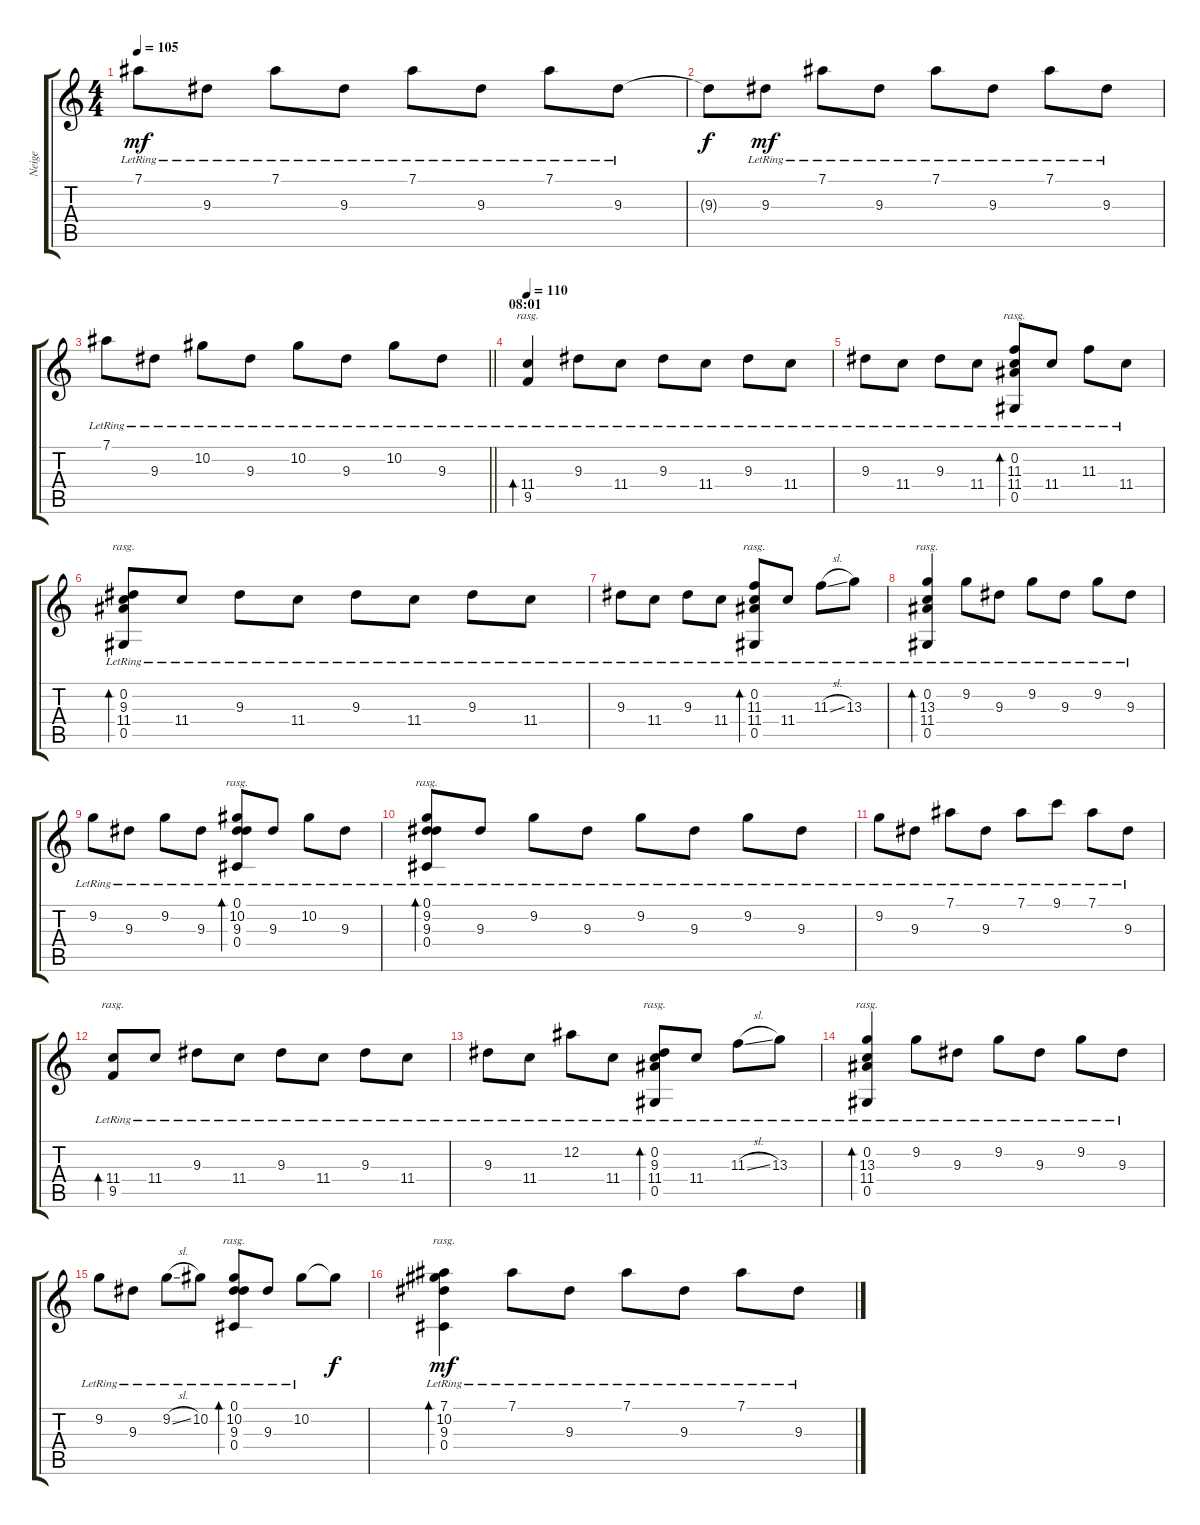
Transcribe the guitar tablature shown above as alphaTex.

\track ("Neige" "Neige") {instrument electricguitarjazz}
\staff {score tabs}
\tuning (Eb4 Bb3 Gb3 Db3 Ab2 Eb2) {hide}
\ts (4 4)
\tempo 105
\clef g2
\ks c
7.1{lr}.8{dy mf} 9.3{lr}.8 7.1{lr}.8 9.3{lr}.8 7.1{lr}.8 9.3{lr}.8 7.1{lr}.8 9.3{lr}.8 |
9.3{t}.8{dy f} 9.3{lr}.8{dy mf} 7.1{lr}.8 9.3{lr}.8 7.1{lr}.8 9.3{lr}.8 7.1{lr}.8 9.3{lr}.8 |
\barLineRight lightlight
7.1{lr}.8 9.3{lr}.8 10.2{lr}.8 9.3{lr}.8 10.2{lr}.8 9.3{lr}.8 10.2{lr}.8 9.3{lr}.8 |
\section ("" "08:01")
\tempo 110
(11.4{lr} 9.5).4{bd 60 rasg ii} 9.3{lr}.8 11.4{lr}.8 9.3{lr}.8 11.4{lr}.8 9.3{lr}.8 11.4{lr}.8 |
9.3{lr}.8 11.4{lr}.8 9.3{lr}.8 11.4{lr}.8 (0.2{lr} 11.3{lr} 11.4{lr} 0.5{lr}).8{bd 120 rasg ii} 11.4{lr}.8 11.3{lr}.8 11.4{lr}.8 |
(0.2{lr} 9.3{lr} 11.4{lr} 0.5{lr}).8{bd 120 rasg ii} 11.4{lr}.8 9.3{lr}.8 11.4{lr}.8 9.3{lr}.8 11.4{lr}.8 9.3{lr}.8 11.4{lr}.8 |
9.3{lr}.8 11.4{lr}.8 9.3{lr}.8 11.4{lr}.8 (0.2{lr} 11.3{lr} 11.4{lr} 0.5{lr}).8{bd 120 rasg ii} 11.4{lr}.8 11.3{sl lr}.8 13.3{lr}.8 |
(0.2{lr} 13.3{lr} 11.4{lr} 0.5{lr}).4{bd 120 rasg ii} 9.2{lr}.8 9.3{lr}.8 9.2{lr}.8 9.3{lr}.8 9.2{lr}.8 9.3{lr}.8 |
9.2{lr}.8 9.3{lr}.8 9.2{lr}.8 9.3{lr}.8 (0.1{lr} 10.2{lr} 9.3{lr} 0.4{lr}).8{bd 120 rasg ii} 9.3{lr}.8 10.2{lr}.8 9.3{lr}.8 |
(0.1{lr} 9.2{lr} 9.3{lr} 0.4{lr}).8{bd 120 rasg ii} 9.3{lr}.8 9.2{lr}.8 9.3{lr}.8 9.2{lr}.8 9.3{lr}.8 9.2{lr}.8 9.3{lr}.8 |
9.2{lr}.8 9.3{lr}.8 7.1{lr}.8 9.3{lr}.8 7.1{lr}.8 9.1{lr}.8 7.1{lr}.8 9.3{lr}.8 |
(11.4{lr} 9.5{lr}).8{bd 60 rasg ii} 11.4{lr}.8 9.3{lr}.8 11.4{lr}.8 9.3{lr}.8 11.4{lr}.8 9.3{lr}.8 11.4{lr}.8 |
9.3{lr}.8 11.4{lr}.8 12.2{lr}.8 11.4{lr}.8 (0.2{lr} 9.3{lr} 11.4{lr} 0.5{lr}).8{bd 120 rasg ii} 11.4{lr}.8 11.3{sl lr}.8 13.3{lr}.8 |
(0.2{lr} 13.3{lr} 11.4{lr} 0.5{lr}).4{bd 120 rasg ii} 9.2{lr}.8 9.3{lr}.8 9.2{lr}.8 9.3{lr}.8 9.2{lr}.8 9.3{lr}.8 |
9.2{lr}.8 9.3{lr}.8 9.2{sl lr}.8 10.2{lr}.8 (0.1{lr} 10.2{lr} 9.3{lr} 0.4{lr}).8{bd 120 rasg ii} 9.3{lr}.8 10.2{lr}.8 10.2{t}.8{dy f} |
(7.1{lr} 10.2{lr} 9.3{lr} 0.4{lr}).4{bd 120 rasg ii dy mf} 7.1{lr}.8 9.3{lr}.8 7.1{lr}.8 9.3{lr}.8 7.1{lr}.8 9.3{lr}.8
